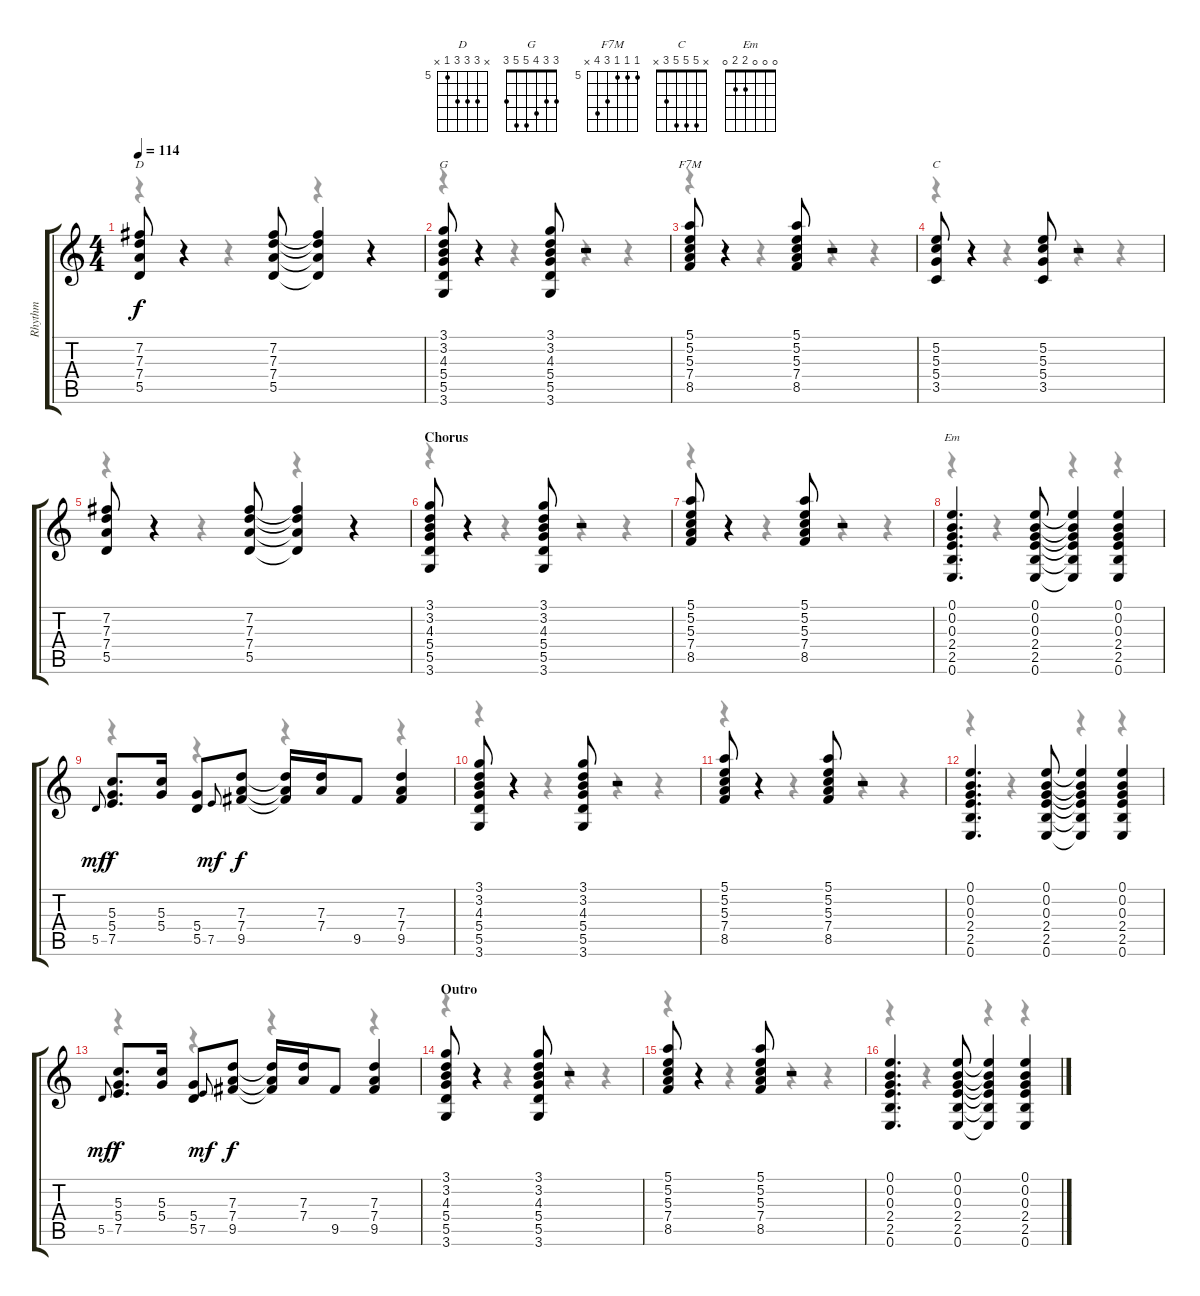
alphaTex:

\track ("Rhythm" "Rhythm") {instrument electricguitarjazz}
\staff {score tabs}
\tuning (E4 B3 G3 D3 A2 E2) {hide}
\chord ("D" x 7 7 7 5 x) {firstfret 5}
\chord ("G" 3 3 4 5 5 3)
\chord ("F7M" 5 5 5 7 8 x) {firstfret 5}
\chord ("C" x 5 5 5 3 x)
\chord ("Em" 0 0 0 2 2 0)
\voice
\ts (4 4)
\tempo 114
\clef g2
\ks c
(7.2 7.3 7.4 5.5).8{ch "D" dy f} r.4 (7.2 7.3 7.4 5.5).8 (7.2{t} 7.3{t} 7.4{t} 5.5{t}).4 r.4 |
(3.1 3.2 4.3 5.4 5.5 3.6).8{ch "G"} r.4 (3.1 3.2 4.3 5.4 5.5 3.6).8 r.2 |
(5.1 5.2 5.3 7.4 8.5).8{ch "F7M"} r.4 (5.1 5.2 5.3 7.4 8.5).8 r.2 |
(5.2 5.3 5.4 3.5).8{ch "C"} r.4 (5.2 5.3 5.4 3.5).8 r.2 |
(7.2 7.3 7.4 5.5).8 r.4 (7.2 7.3 7.4 5.5).8 (7.2{t} 7.3{t} 7.4{t} 5.5{t}).4 r.4 |
\section ("" "Chorus")
(3.1 3.2 4.3 5.4 5.5 3.6).8 r.4 (3.1 3.2 4.3 5.4 5.5 3.6).8 r.2 |
(5.1 5.2 5.3 7.4 8.5).8 r.4 (5.1 5.2 5.3 7.4 8.5).8 r.2 |
(0.1 0.2 0.3 2.4 2.5 0.6).4{d ch "Em"} (0.1 0.2 0.3 2.4 2.5 0.6).8 (0.1{t} 0.2{t} 0.3{t} 2.4{t} 2.5{t} 0.6{t}).4 (0.1 0.2 0.3 2.4 2.5 0.6).4 |
5.5.8{gr onbeat dy mf} (5.3 5.4 7.5).8{d dy f} (5.3 5.4).16 (5.4 5.5).8 7.5.8{gr onbeat dy mf} (7.3 7.4 9.5).8{dy f} (7.3{t} 7.4{t} 9.5{t}).16 (7.3 7.4).16 9.5.8 (7.3 7.4 9.5).4 |
(3.1 3.2 4.3 5.4 5.5 3.6).8 r.4 (3.1 3.2 4.3 5.4 5.5 3.6).8 r.2 |
(5.1 5.2 5.3 7.4 8.5).8 r.4 (5.1 5.2 5.3 7.4 8.5).8 r.2 |
(0.1 0.2 0.3 2.4 2.5 0.6).4{d} (0.1 0.2 0.3 2.4 2.5 0.6).8 (0.1{t} 0.2{t} 0.3{t} 2.4{t} 2.5{t} 0.6{t}).4 (0.1 0.2 0.3 2.4 2.5 0.6).4 |
5.5.8{gr onbeat dy mf} (5.3 5.4 7.5).8{d dy f} (5.3 5.4).16 (5.4 5.5).8 7.5.8{gr onbeat dy mf} (7.3 7.4 9.5).8{dy f} (7.3{t} 7.4{t} 9.5{t}).16 (7.3 7.4).16 9.5.8 (7.3 7.4 9.5).4 |
\section ("" "Outro")
(3.1 3.2 4.3 5.4 5.5 3.6).8 r.4 (3.1 3.2 4.3 5.4 5.5 3.6).8 r.2 |
(5.1 5.2 5.3 7.4 8.5).8 r.4 (5.1 5.2 5.3 7.4 8.5).8 r.2 |
(0.1 0.2 0.3 2.4 2.5 0.6).4{d} (0.1 0.2 0.3 2.4 2.5 0.6).8 (0.1{t} 0.2{t} 0.3{t} 2.4{t} 2.5{t} 0.6{t}).4 (0.1 0.2 0.3 2.4 2.5 0.6).4
\voice
\clef g2
\ottava regular
\simile none
\ks c
r.4{dy f} r.4 r.4 r.4 |
r.4 r.4 r.4 r.4 |
r.4 r.4 r.4 r.4 |
r.4 r.4 r.4 r.4 |
r.4 r.4 r.4 r.4 |
r.4 r.4 r.4 r.4 |
r.4 r.4 r.4 r.4 |
r.4 r.4 r.4 r.4 |
r.4 r.4 r.4 r.4 |
r.4 r.4 r.4 r.4 |
r.4 r.4 r.4 r.4 |
r.4 r.4 r.4 r.4 |
r.4 r.4 r.4 r.4 |
r.4 r.4 r.4 r.4 |
r.4 r.4 r.4 r.4 |
r.4 r.4 r.4 r.4
